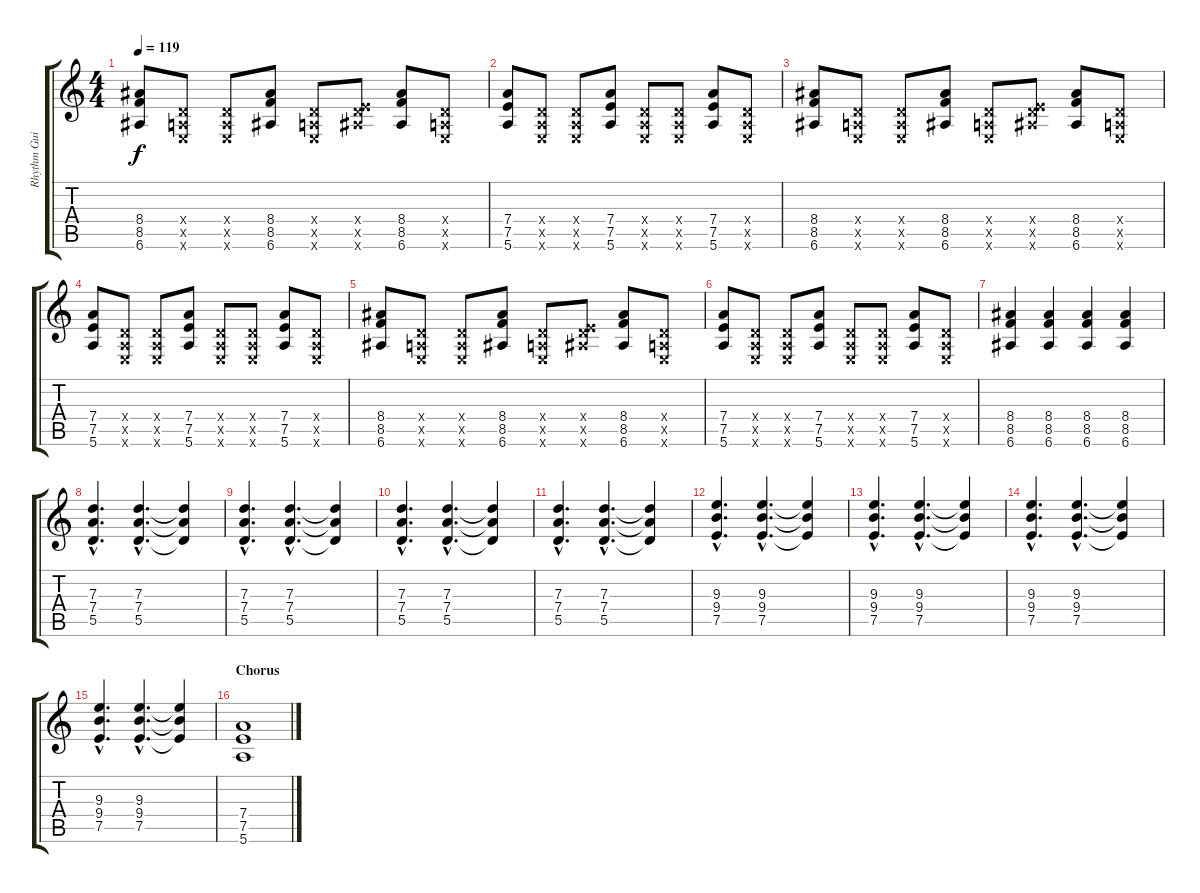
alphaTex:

\track ("Rhythm Guitar" "Rhythm Gui") {instrument distortionguitar}
\staff {score tabs}
\tuning (E4 B3 G3 D3 A2 E2) {hide}
\ts (4 4)
\tempo 119
\clef g2
\ks c
(8.4 8.5 6.6).8{dy f} (0.4{x} 0.5{x} 0.6{x}).8 (0.4{x} 0.5{x} 0.6{x}).8 (8.4 8.5 6.6).8 (0.4{x} 0.5{x} 0.6{x}).8 (0.4{x} 7.5{x} 6.6{x}).8 (8.4 8.5 6.6).8 (0.4{x} 0.5{x} 0.6{x}).8 |
(7.4 7.5 5.6).8 (0.4{x} 0.5{x} 0.6{x}).8 (0.4{x} 0.5{x} 0.6{x}).8 (7.4 7.5 5.6).8 (0.4{x} 0.5{x} 0.6{x}).8 (0.4{x} 0.5{x} 0.6{x}).8 (7.4 7.5 5.6).8 (0.4{x} 0.5{x} 0.6{x}).8 |
(8.4 8.5 6.6).8 (0.4{x} 0.5{x} 0.6{x}).8 (0.4{x} 0.5{x} 0.6{x}).8 (8.4 8.5 6.6).8 (0.4{x} 0.5{x} 0.6{x}).8 (0.4{x} 7.5{x} 6.6{x}).8 (8.4 8.5 6.6).8 (0.4{x} 0.5{x} 0.6{x}).8 |
(7.4 7.5 5.6).8 (0.4{x} 0.5{x} 0.6{x}).8 (0.4{x} 0.5{x} 0.6{x}).8 (7.4 7.5 5.6).8 (0.4{x} 0.5{x} 0.6{x}).8 (0.4{x} 0.5{x} 0.6{x}).8 (7.4 7.5 5.6).8 (0.4{x} 0.5{x} 0.6{x}).8 |
(8.4 8.5 6.6).8 (0.4{x} 0.5{x} 0.6{x}).8 (0.4{x} 0.5{x} 0.6{x}).8 (8.4 8.5 6.6).8 (0.4{x} 0.5{x} 0.6{x}).8 (0.4{x} 7.5{x} 6.6{x}).8 (8.4 8.5 6.6).8 (0.4{x} 0.5{x} 0.6{x}).8 |
(7.4 7.5 5.6).8 (0.4{x} 0.5{x} 0.6{x}).8 (0.4{x} 0.5{x} 0.6{x}).8 (7.4 7.5 5.6).8 (0.4{x} 0.5{x} 0.6{x}).8 (0.4{x} 0.5{x} 0.6{x}).8 (7.4 7.5 5.6).8 (0.4{x} 0.5{x} 0.6{x}).8 |
(8.4 8.5 6.6).4 (8.4 8.5 6.6).4 (8.4 8.5 6.6).4 (8.4 8.5 6.6).4 |
(7.3{hac} 7.4{hac} 5.5{hac}).4{d} (7.3{hac} 7.4{hac} 5.5{hac}).4{d} (7.3{t} 7.4{t} 5.5{t}).4 |
(7.3{hac} 7.4{hac} 5.5{hac}).4{d} (7.3{hac} 7.4{hac} 5.5{hac}).4{d} (7.3{t} 7.4{t} 5.5{t}).4 |
(7.3{hac} 7.4{hac} 5.5{hac}).4{d} (7.3{hac} 7.4{hac} 5.5{hac}).4{d} (7.3{t} 7.4{t} 5.5{t}).4 |
(7.3{hac} 7.4{hac} 5.5{hac}).4{d} (7.3{hac} 7.4{hac} 5.5{hac}).4{d} (7.3{t} 7.4{t} 5.5{t}).4 |
(9.3{hac} 9.4{hac} 7.5{hac}).4{d} (9.3{hac} 9.4{hac} 7.5{hac}).4{d} (9.3{t} 9.4{t} 7.5{t}).4 |
(9.3{hac} 9.4{hac} 7.5{hac}).4{d} (9.3{hac} 9.4{hac} 7.5{hac}).4{d} (9.3{t} 9.4{t} 7.5{t}).4 |
(9.3{hac} 9.4{hac} 7.5{hac}).4{d} (9.3{hac} 9.4{hac} 7.5{hac}).4{d} (9.3{t} 9.4{t} 7.5{t}).4 |
(9.3{hac} 9.4{hac} 7.5{hac}).4{d} (9.3{hac} 9.4{hac} 7.5{hac}).4{d} (9.3{t} 9.4{t} 7.5{t}).4 |
\section ("" "Chorus")
(7.4 7.5 5.6).1
